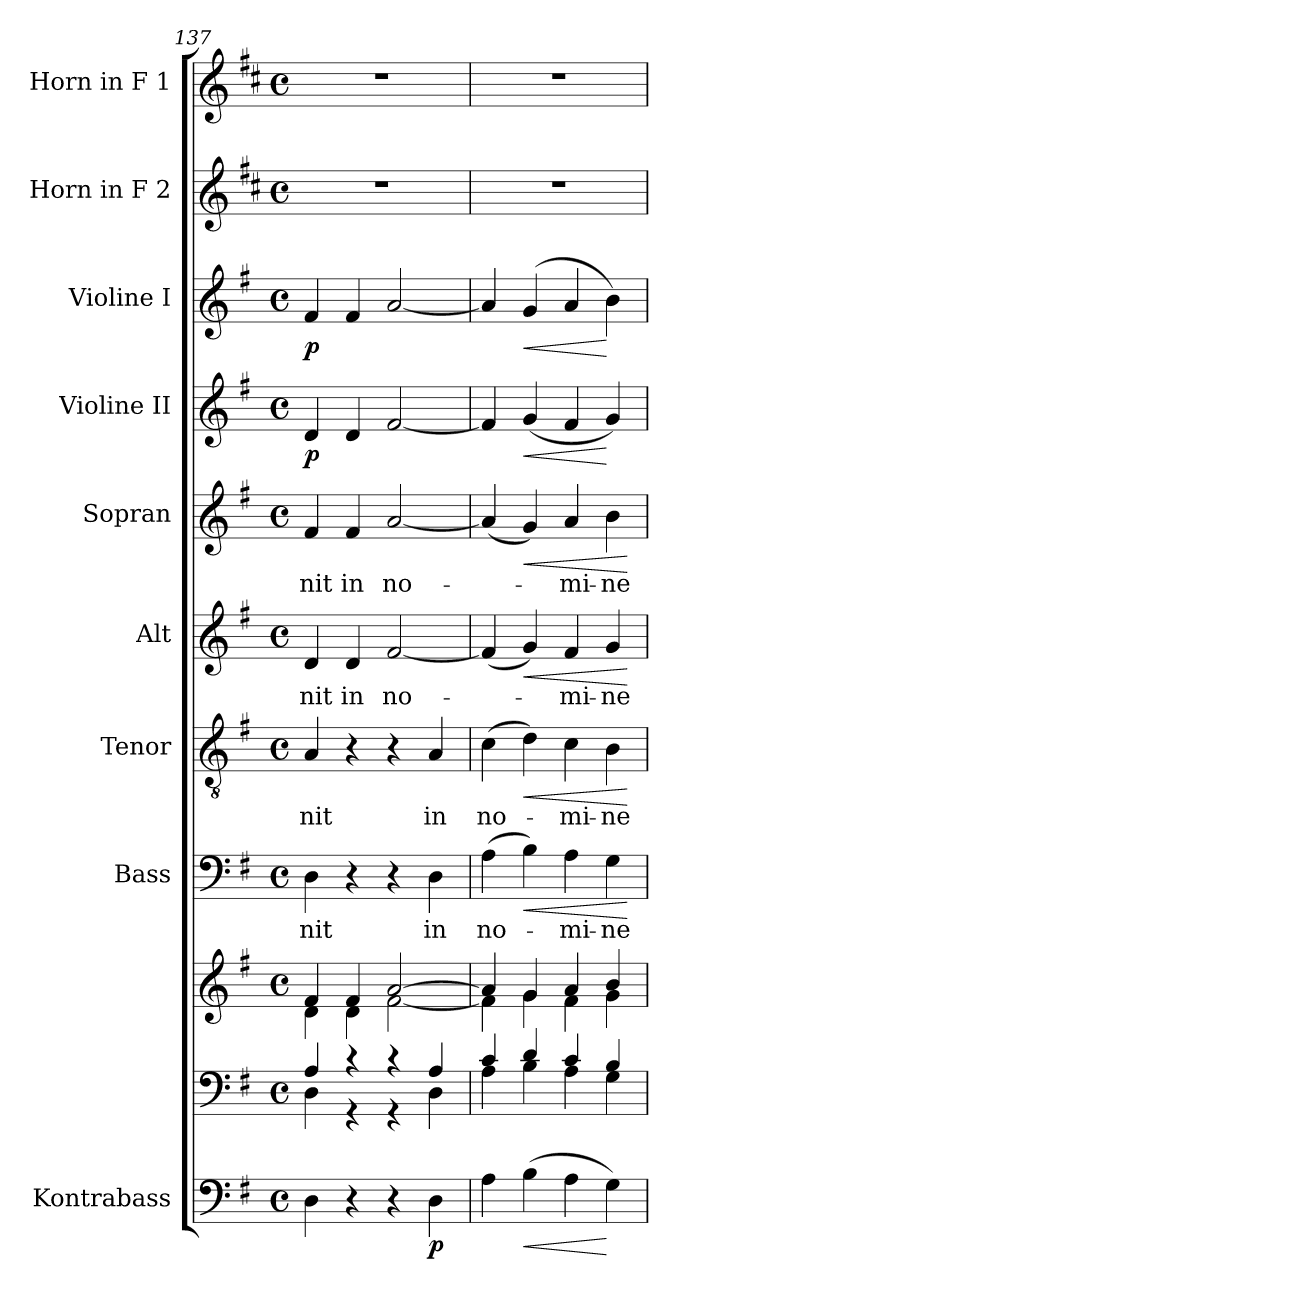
**kern	**dynam	**kern	**kern	**kern	**text	**dynam	**kern	**text	**dynam	**kern	**text	**dynam	**kern	**text	**dynam	**kern	**dynam	**kern	**dynam	**kern	**kern
*part10	*part10	*part9	*part9	*part8	*part8	*part8	*part7	*part7	*part7	*part6	*part6	*part6	*part5	*part5	*part5	*part4	*part4	*part3	*part3	*part2	*part1
*staff11	*staff11	*staff10	*staff9	*staff8	*staff8	*staff8	*staff7	*staff7	*staff7	*staff6	*staff6	*staff6	*staff5	*staff5	*staff5	*staff4	*staff4	*staff3	*staff3	*staff2	*staff1
*I"Kontrabass	*	*	*	*I"Bass	*	*	*I"Tenor	*	*	*I"Alt	*	*	*I"Sopran	*	*	*I"Violine II	*	*I"Violine I	*	*I"Horn in F 2	*I"Horn in F 1
*I'Kb.	*	*	*	*I'B.	*	*	*I'T.	*	*	*I'A.	*	*	*I'S.	*	*	*I'Vl. II	*	*I'Vl. I	*	*I'Hrn. 2	*I'Hrn. 1
*clefF4	*	*clefF4	*clefG2	*clefF4	*	*	*clefGv2	*	*	*clefG2	*	*	*clefG2	*	*	*clefG2	*	*clefG2	*	*clefG2	*clefG2
*ITrd7c12	*	*	*	*	*	*	*	*	*	*	*	*	*	*	*	*	*	*	*	*ITrd4c7	*ITrd4c7
*k[f#]	*	*k[f#]	*k[f#]	*k[f#]	*	*	*k[f#]	*	*	*k[f#]	*	*	*k[f#]	*	*	*k[f#]	*	*k[f#]	*	*k[f#]	*k[f#]
*G:	*	*G:	*G:	*G:	*	*	*G:	*	*	*G:	*	*	*G:	*	*	*G:	*	*G:	*	*G:	*G:
*M4/4	*	*M4/4	*M4/4	*M4/4	*	*	*M4/4	*	*	*M4/4	*	*	*M4/4	*	*	*M4/4	*	*M4/4	*	*M4/4	*M4/4
*met(c)	*	*met(c)	*met(c)	*met(c)	*	*	*met(c)	*	*	*met(c)	*	*	*met(c)	*	*	*met(c)	*	*met(c)	*	*met(c)	*met(c)
=137	=137	=137	=137	=137	=137	=137	=137	=137	=137	=137	=137	=137	=137	=137	=137	=137	=137	=137	=137	=137	=137
*	*	*^	*^	*	*	*	*	*	*	*	*	*	*	*	*	*	*	*	*	*	*
!	!	!	!	!	!	!	!LO:LY:b	!	!	!LO:LY:b	!	!	!LO:LY:b	!	!	!LO:LY:b	!	!	!LO:DY:b	!	!LO:DY:b	!	!
4DD\	.	4A/	4D\	4f#/	4d\	4D\	-nit	.	4A/	-nit	.	4d/	-nit	.	4f#/	-nit	.	4d/	p	4f#/	p	1r	1r
!	!	!	!	!	!	!	!	!	!	!	!	!	!LO:LY:b	!	!	!LO:LY:b	!	!	!	!	!	!	!
4r	.	4r	4r	4f#/	4d\	4r	.	.	4r	.	.	4d/	in	.	4f#/	in	.	4d/	.	4f#/	.	.	.
!	!	!	!	!	!	!	!	!	!	!	!	!	!LO:LY:b	!	!	!LO:LY:b	!	!	!	!	!	!	!
4r	.	4r	4r	[>2a/	[<2f#\	4r	.	.	4r	.	.	[2f#/	no-	.	[2a/	no-	.	[2f#/	.	[2a/	.	.	.
!	!LO:DY:b	!	!	!	!	!	!LO:LY:b	!	!	!LO:LY:b	!	!	!	!	!	!	!	!	!	!	!	!	!
4DD\	p	4A/	4D\	.	.	4D\	in	.	4A/	in	.	.	.	.	.	.	.	.	.	.	.	.	.
!!LO:PB:g=z
=138	=138	=138	=138	=138	=138	=138	=138	=138	=138	=138	=138	=138	=138	=138	=138	=138	=138	=138	=138	=138	=138	=138	=138
!	!	!	!	!	!	!	!LO:LY:b	!	!	!LO:LY:b	!	!	!	!	!	!	!	!	!	!	!	!	!
4AA\	.	4c/	4A\	4a/]	4f#\]	(>4A\	no-	.	(>4c\	no-	.	(<4f#/]	.	.	(<4a/]	.	.	4f#/]	.	4a/]	.	1r	1r
!	!LO:HP:b	!	!	!	!	!	!	!LO:HP:b	!	!	!LO:HP:b	!	!	!LO:HP:b	!	!	!LO:HP:b	!	!LO:HP:b	!	!LO:HP:b	!	!
(>4BB\	<	4d/	4B\	4g/	4g\	4B\)	.	<	4d\)	.	<	4g/)	.	<	4g/)	.	<	(<4g/	<	(4g/	<	.	.
!	!	!	!	!	!	!	!LO:LY:b	!	!	!LO:LY:b	!	!	!LO:LY:b	!	!	!LO:LY:b	!	!	!	!	!	!	!
4AA\	.	4c/	4A\	4a/	4f#\	4A\	-mi-	.	4c\	-mi-	.	4f#/	-mi-	.	4a/	-mi-	.	4f#/	.	4a/	.	.	.
!	!	!	!	!	!	!	!LO:LY:b	!	!	!LO:LY:b	!	!	!LO:LY:b	!	!	!LO:LY:b	!	!	!	!	!	!	!
4GG\)	[	4B/	4G\	4b/	4g\	4G\	-ne	.	4B\	-ne	.	4g/	-ne	.	4b\	-ne	.	4g/)	[	4b\)	[	.	.
*	*	*v	*v	*	*	*	*	*	*	*	*	*	*	*	*	*	*	*	*	*	*	*	*
*	*	*	*v	*v	*	*	*	*	*	*	*	*	*	*	*	*	*	*	*	*	*	*
.	.	.	.	.	.	[	.	.	[	.	.	[	.	.	[	.	.	.	.	.	.
=	=	=	=	=	=	=	=	=	=	=	=	=	=	=	=	=	=	=	=	=	=
*-	*-	*-	*-	*-	*-	*-	*-	*-	*-	*-	*-	*-	*-	*-	*-	*-	*-	*-	*-	*-	*-
